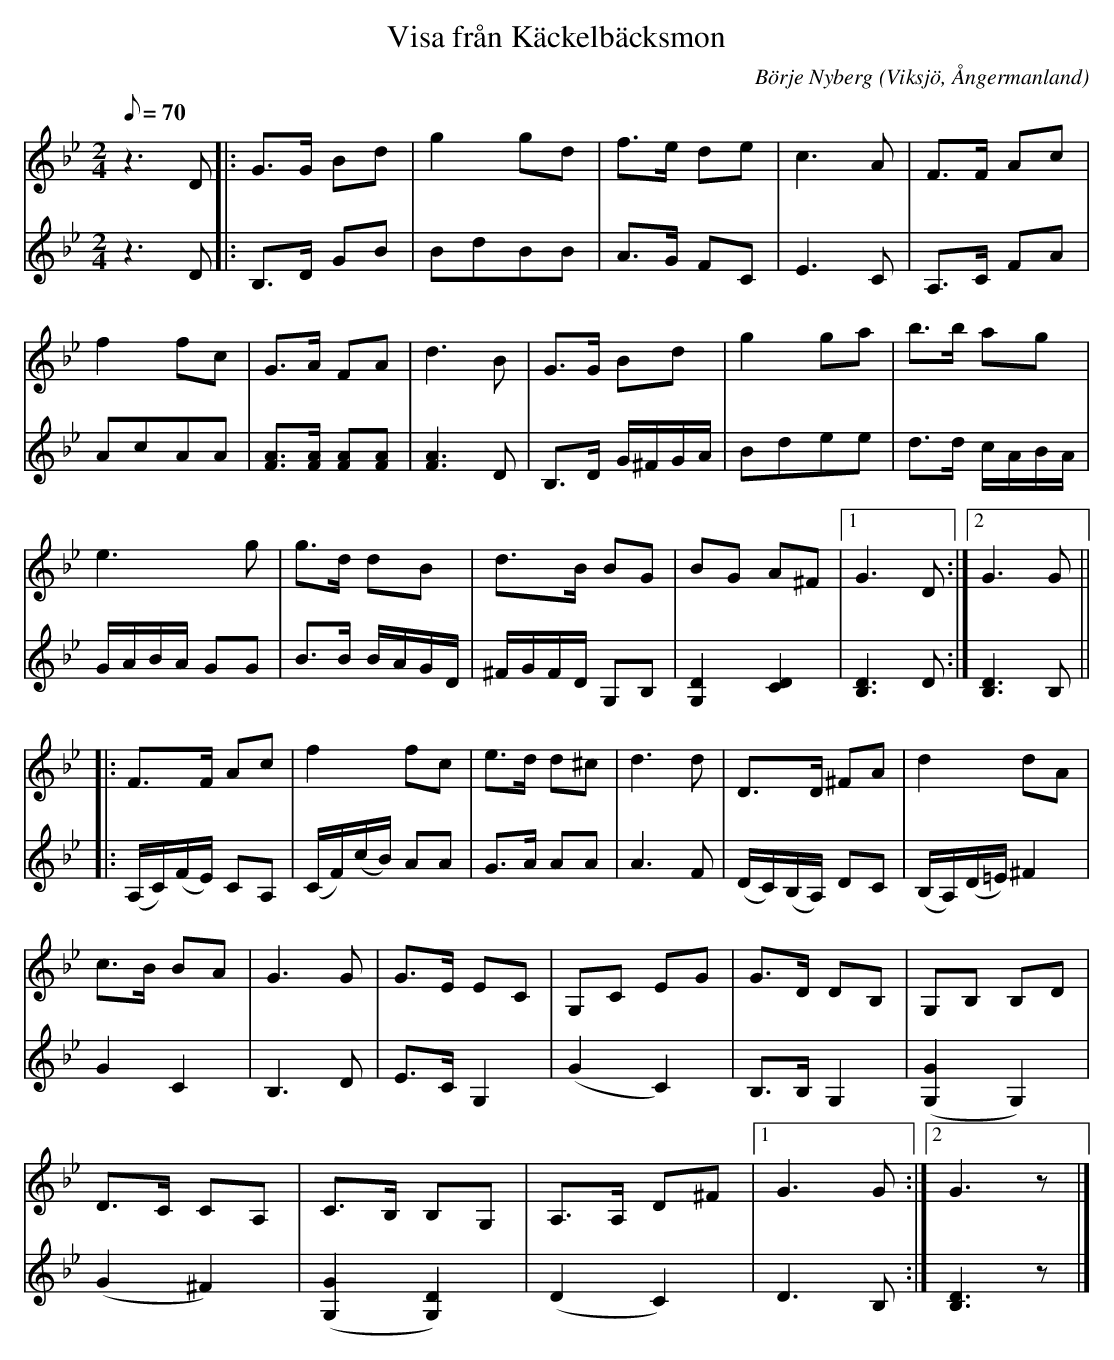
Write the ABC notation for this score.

X:1
T:Visa från Käckelbäcksmon
C:Börje Nyberg
O:Viksjö, Ångermanland
M:2/4
L:1/8
Q:70
K:Gm
V:1
z2> D2|: G>G Bd | g2 gd | f>e de | c2>A2 | F>F Ac |
f2 fc | G>A FA | d2>B2 | G>G Bd |g2 ga | b>b ag |
e2> g2 | g>d dB |d>B BG |BG A^F |1 G2> D2 :|2 G2> G2 ||
|: F>F Ac | f2 fc | e>d d^c | d2>d2 | D>D ^FA | d2 dA |
c>B BA |G2> G2 | G>E EC | G,C EG | G>D DB, | G,B, B,D |
D>C CA, | C>B, B,G, | A,>A, D^F |1 G2> G2 :|2 G2> z2 |]
V:2
z2> D2 |: B,>D GB | BdBB | A>G FC | E2>C2 | A,>C FA |
AcAA | [AF]>[AF] [AF][AF] | [A2F2]> D2 | B,>D G/2^F/2G/2A/2 | Bdee | d>d c/2A/2B/2A/2 |
G/2A/2B/2A/2 GG | B>B B/2A/2G/2D/2 | ^F/2G/2F/2D/2 G,B, | [G,2D2] [C2D2] | [D2B,2]> D2 :| [D2B,2]> B,2 ||
|: (A,/2C/2)(F/2E/2) CA, | (C/2F/2)(c/2B/2) AA | G>A AA | A2> F2 | (D/2C/2)(B,/2A,/2) DC | (B,/2A,/2)(D/2=E/2) ^F2 |
G2 C2 | B,2> D2 | E>C G,2 |(G2 C2) | B,>B, G,2 | ([G,2G2] G,2) |
(G2 ^F2) | ([G2G,2] [D2G,2]) | (D2 C2) | D2> B,2 :| [D2B,2]> z2 |]
